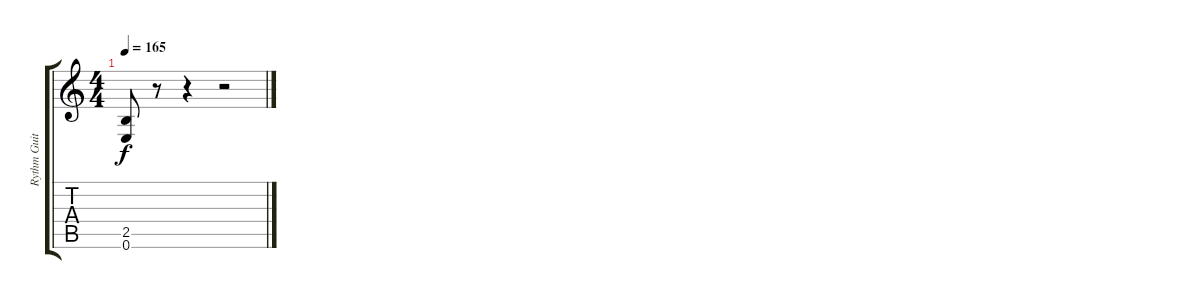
\track ("Rythm Guitar (Dave Mustaine)" "Rythm Guit") {instrument distortionguitar}
\staff {score tabs}
\tuning (E4 B3 G3 D3 A2 E2) {hide}
\ts (4 4)
\tempo 165
\clef g2
\ks c
(2.5 0.6).8{dy f} r.8 r.4 r.2
